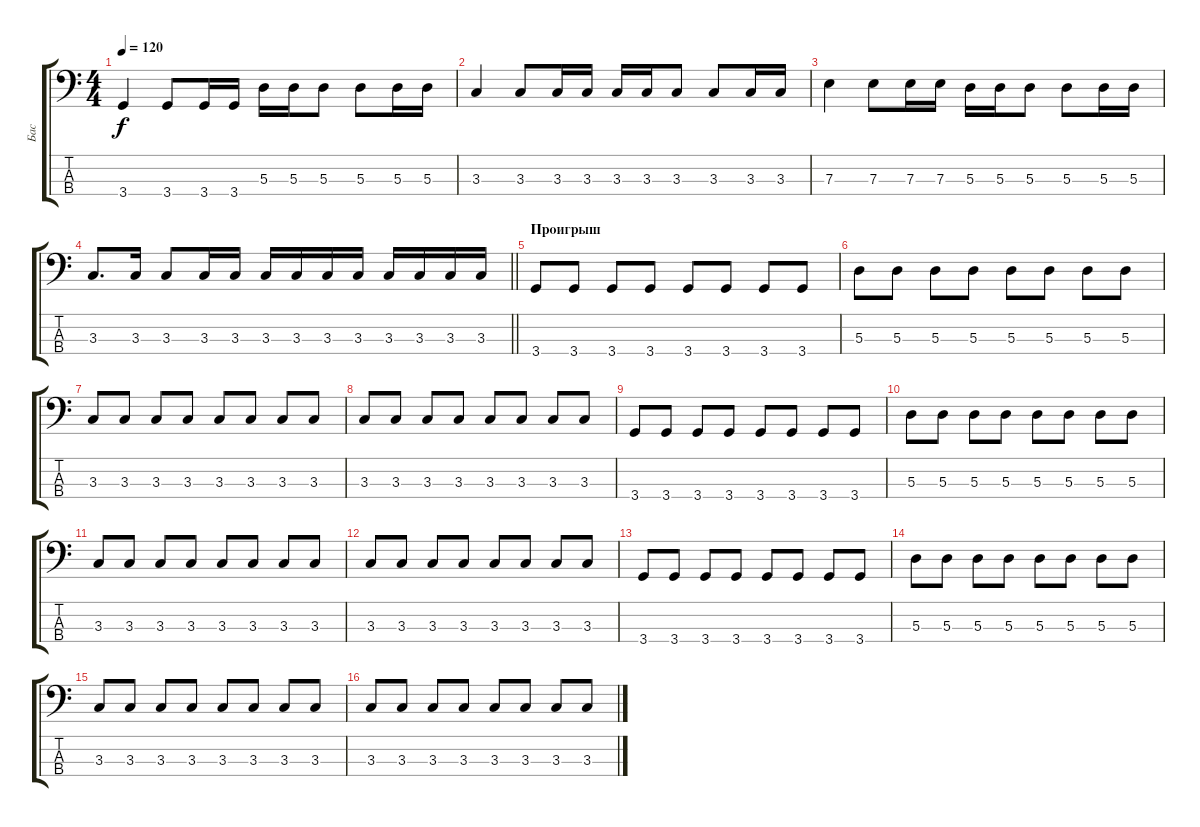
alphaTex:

\track ("Бас" "Бас") {instrument electricbassfinger}
\staff {score tabs}
\tuning (G2 D2 A1 E1) {hide}
\ts (4 4)
\tempo 120
\clef f4
\ks c
3.4.4{dy f} 3.4.8 3.4.16 3.4.16 5.3.16 5.3.16 5.3.8 5.3.8 5.3.16 5.3.16 |
3.3.4 3.3.8 3.3.16 3.3.16 3.3.16 3.3.16 3.3.8 3.3.8 3.3.16 3.3.16 |
7.3.4 7.3.8 7.3.16 7.3.16 5.3.16 5.3.16 5.3.8 5.3.8 5.3.16 5.3.16 |
\barLineRight lightlight
3.3.8{d} 3.3.16 3.3.8 3.3.16 3.3.16 3.3.16 3.3.16 3.3.16 3.3.16 3.3.16 3.3.16 3.3.16 3.3.16 |
\section ("" "Проигрыш")
3.4.8 3.4.8 3.4.8 3.4.8 3.4.8 3.4.8 3.4.8 3.4.8 |
5.3.8 5.3.8 5.3.8 5.3.8 5.3.8 5.3.8 5.3.8 5.3.8 |
3.3.8 3.3.8 3.3.8 3.3.8 3.3.8 3.3.8 3.3.8 3.3.8 |
3.3.8 3.3.8 3.3.8 3.3.8 3.3.8 3.3.8 3.3.8 3.3.8 |
3.4.8 3.4.8 3.4.8 3.4.8 3.4.8 3.4.8 3.4.8 3.4.8 |
5.3.8 5.3.8 5.3.8 5.3.8 5.3.8 5.3.8 5.3.8 5.3.8 |
3.3.8 3.3.8 3.3.8 3.3.8 3.3.8 3.3.8 3.3.8 3.3.8 |
3.3.8 3.3.8 3.3.8 3.3.8 3.3.8 3.3.8 3.3.8 3.3.8 |
3.4.8 3.4.8 3.4.8 3.4.8 3.4.8 3.4.8 3.4.8 3.4.8 |
5.3.8 5.3.8 5.3.8 5.3.8 5.3.8 5.3.8 5.3.8 5.3.8 |
3.3.8 3.3.8 3.3.8 3.3.8 3.3.8 3.3.8 3.3.8 3.3.8 |
3.3.8 3.3.8 3.3.8 3.3.8 3.3.8 3.3.8 3.3.8 3.3.8
